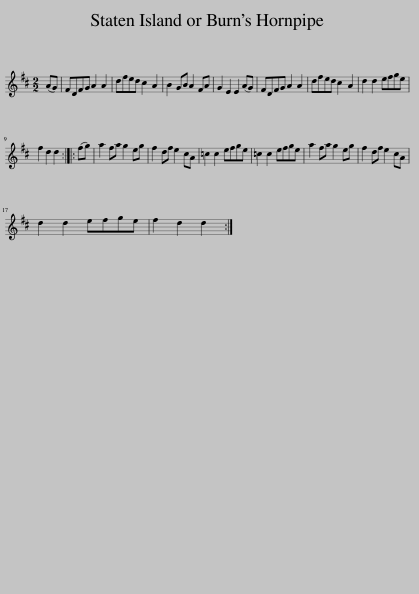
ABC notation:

X:1
L:1/8
M:2/2
I:linebreak $
K:D
V:1 treble
V:1
 (AG) | FDFG A2 A2 | dfed c2 A2 | B2 GB A2 FA | G2 E2 E2 (AG) | %5
 FDFG A2 A2 | dfed c2 A2 | d2 d2 efge |$ f2 d2 d2 :: (fg) | %10
 a2 fa g2 eg | f2 df e2 cA | =c2 c2 efge | =c2 c2 efge | a2 fa g2 eg | %15
 f2 df e2 cA |$ d2 d2 efge | f2 d2 d2 :| %18
